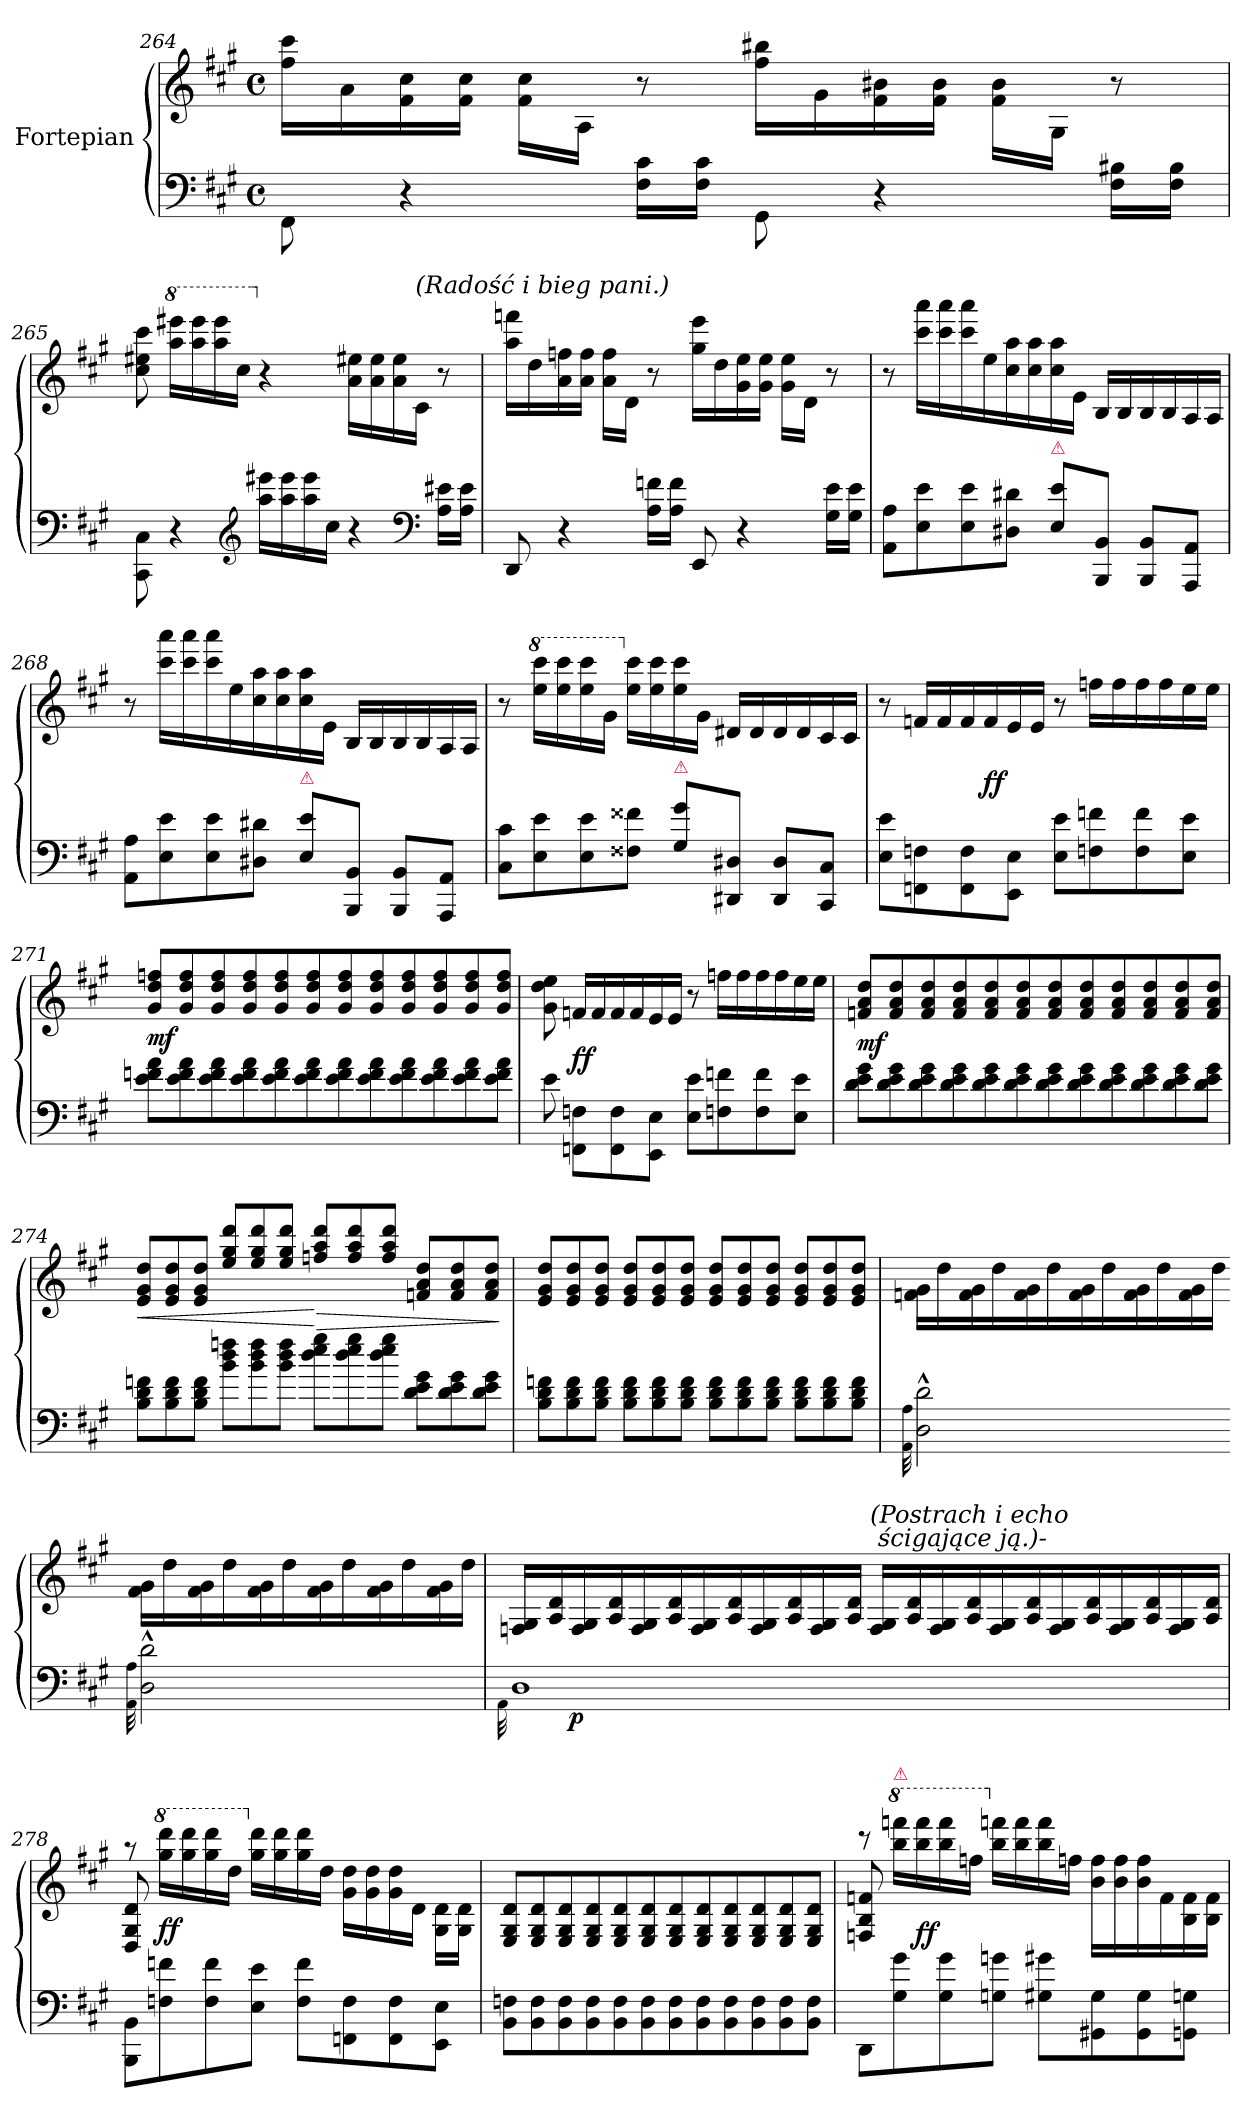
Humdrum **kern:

**kern	**kern	**dynam
*part1	*part1	*part1
*staff2	*staff1	*staff1/2
*I"Fortepian	*	*
*clefF4	*clefG2	*
*k[f#c#g#]	*k[f#c#g#]	*
*M4/4	*M4/4	*
*met(c)	*met(c)	*
=264	=264	=264
8FF#\	16ff#\ 16ccc#\LL	.
.	16a\	.
4r	16f#\ 16cc#\	.
.	16f#\ 16cc#\JJ	.
.	16f#\ 16cc#\LL	.
.	16A\JJ	.
16F#\ 16c#\LL	8r	.
16F#\ 16c#\JJ	.	.
8GG#\	16ff#\ 16bb#X\LL	.
.	16g#\	.
4r	16f#\ 16b#X\	.
.	16f#\ 16b#\JJ	.
.	16f#\ 16b#\LL	.
.	16G#\JJ	.
16F#\ 16B#X\LL	8r	.
16F#\ 16B#\JJ	.	.
=265	=265	=265
8CC#\ 8C#\	8cc#\ 8ee#X\ 8ccc#\	.
*	*8va	*
4r	16aaa\ 16eeee#X\LL	.
.	16aaa\ 16eeee#\	.
.	16aaa\ 16eeee#\	.
.	16ccc#\JJ	.
*clefG2	*	*
*	*X8va	*
16aa\ 16eee#X\LL	4r	.
16aa\ 16eee#\	.	.
16aa\ 16eee#\	.	.
16cc#\JJ	.	.
4r	16a\ 16ee#X\LL	.
.	16a\ 16ee#\	.
.	16a\ 16ee#\	.
!	!LO:TX:a:i:t=(Radość i bieg pani.)	!
.	16c#\JJ	.
*clefF4	*	*
16A\ 16e#X\LL	8r	.
16A\ 16e#\JJ	.	.
=266	=266	=266
8DD/	16aa\ 16fffn\LL	.
.	16dd\	.
4r	16a\ 16ffn\	.
.	16a\ 16ff\JJ	.
.	16a\ 16ff\LL	.
.	16d\JJ	.
16A\ 16fn\LL	8r	.
16A\ 16f\JJ	.	.
8EE/	16gg#\ 16eee\LL	.
.	16dd\	.
4r	16g#\ 16ee\	.
.	16g#\ 16ee\JJ	.
.	16g#\ 16ee\LL	.
.	16d\JJ	.
16G#\ 16e\LL	8r	.
16G#\ 16e\JJ	.	.
=267	=267	=267
8AA\ 8A\L	8r	.
8E\ 8e\	16ccc#\ 16aaa\LL	.
.	16ccc#\ 16aaa\	.
8E\ 8e\	16ccc#\ 16aaa\	.
.	16ee\	.
8D#X\ 8d#X\J	16cc#\ 16aa\	.
.	16cc#\ 16aa\	.
!LO:TX:a:color=crimson:t=⚠	!	!
8E\ 8e\L	16cc#\ 16aa\	.
.	16e\JJ	.
8BBB/ 8BB/J	16B/LL	.
.	16B/	.
8BBB/ 8BB/L	16B/	.
.	16B/	.
8AAA/ 8AA/J	16A/	.
.	16A/JJ	.
=268	=268	=268
8AA\ 8A\L	8r	.
8E\ 8e\	16ccc#\ 16aaa\LL	.
.	16ccc#\ 16aaa\	.
8E\ 8e\	16ccc#\ 16aaa\	.
.	16ee\	.
8D#X\ 8d#X\J	16cc#\ 16aa\	.
.	16cc#\ 16aa\	.
!LO:TX:a:color=crimson:t=⚠	!	!
8E\ 8e\L	16cc#\ 16aa\	.
.	16e\JJ	.
8BBB/ 8BB/J	16B/LL	.
.	16B/	.
8BBB/ 8BB/L	16B/	.
.	16B/	.
8AAA/ 8AA/J	16A/	.
.	16A/JJ	.
=269	=269	=269
8C#\ 8c#\L	8r	.
*	*8va	*
8E\ 8e\	16eee\ 16cccc#\LL	.
.	16eee\ 16cccc#\	.
8E\ 8e\	16eee\ 16cccc#\	.
.	16gg#\JJ	.
*	*X8va	*
8F##X\ 8f##X\J	16ee\ 16ccc#\LL	.
.	16ee\ 16ccc#\	.
!LO:TX:a:color=crimson:t=⚠	!	!
8G#\ 8g#\L	16ee\ 16ccc#\	.
.	16g#\JJ	.
8DD#X/ 8D#X/J	16d#X/LL	.
.	16d#/	.
8DD#/ 8D#/L	16d#/	.
.	16d#/	.
8CC#/ 8C#/J	16c#/	.
.	16c#/JJ	.
=270	=270	=270
8E\ 8e\L	8r	.
8FFn\ 8Fn\	16fn/LL	.
.	16f/	.
8FF\ 8F\	16f/	.
.	16f/	ff
8EE\ 8E\J	16e/	.
.	16e/JJ	.
8E\ 8e\L	8r	.
8Fn\ 8fn\	16ffn\LL	.
.	16ff\	.
8F\ 8f\	16ff\	.
.	16ff\	.
8E\ 8e\J	16ee\	.
.	16ee\JJ	.
=271	=271	=271
*Xtuplet	*Xtuplet	*
12e\ 12fn\ 12a\L	12g#/ 12dd/ 12ffn/L	mf
12e\ 12f\ 12a\	12g#/ 12dd/ 12ff/	.
12e\ 12f\ 12a\	12g#/ 12dd/ 12ff/	.
12e\ 12f\ 12a\	12g#/ 12dd/ 12ff/	.
12e\ 12f\ 12a\	12g#/ 12dd/ 12ff/	.
12e\ 12f\ 12a\	12g#/ 12dd/ 12ff/	.
12e\ 12f\ 12a\	12g#/ 12dd/ 12ff/	.
12e\ 12f\ 12a\	12g#/ 12dd/ 12ff/	.
12e\ 12f\ 12a\	12g#/ 12dd/ 12ff/	.
12e\ 12f\ 12a\	12g#/ 12dd/ 12ff/	.
12e\ 12f\ 12a\	12g#/ 12dd/ 12ff/	.
12e\ 12f\ 12a\J	12g#/ 12dd/ 12ff/J	.
=272	=272	=272
8e\	8g#\ 8dd\ 8ee\	.
8FFn\ 8Fn\L	16fn/LL	ff
.	16f/	.
8FF\ 8F\	16f/	.
.	16f/	.
8EE\ 8E\J	16e/	.
.	16e/JJ	.
8E\ 8e\L	8r	.
8Fn\ 8fn\	16ffn\LL	.
.	16ff\	.
8F\ 8f\	16ff\	.
.	16ff\	.
8E\ 8e\J	16ee\	.
.	16ee\JJ	.
=273	=273	=273
12d\ 12e\ 12g#\L	12fn/ 12a/ 12dd/L	mf
12d\ 12e\ 12g#\	12f/ 12a/ 12dd/	.
12d\ 12e\ 12g#\	12f/ 12a/ 12dd/	.
12d\ 12e\ 12g#\	12f/ 12a/ 12dd/	.
12d\ 12e\ 12g#\	12f/ 12a/ 12dd/	.
12d\ 12e\ 12g#\	12f/ 12a/ 12dd/	.
12d\ 12e\ 12g#\	12f/ 12a/ 12dd/	.
12d\ 12e\ 12g#\	12f/ 12a/ 12dd/	.
12d\ 12e\ 12g#\	12f/ 12a/ 12dd/	.
12d\ 12e\ 12g#\	12f/ 12a/ 12dd/	.
12d\ 12e\ 12g#\	12f/ 12a/ 12dd/	.
12d\ 12e\ 12g#\J	12f/ 12a/ 12dd/J	.
=274	=274	=274
12B\ 12d\ 12fn\L	12e/ 12g#/ 12dd/L	<
12B\ 12d\ 12f\	12e/ 12g#/ 12dd/	.
12B\ 12d\ 12f\J	12e/ 12g#/ 12dd/J	.
12b\ 12dd\ 12ffn\L	12ee/ 12gg#/ 12ddd/L	.
12b\ 12dd\ 12ff\	12ee/ 12gg#/ 12ddd/	.
12b\ 12dd\ 12ff\J	12ee/ 12gg#/ 12ddd/J	.
12dd\ 12ee\ 12gg#\L	12ffn/ 12aa/ 12ddd/L	[ >
12dd\ 12ee\ 12gg#\	12ff/ 12aa/ 12ddd/	.
12dd\ 12ee\ 12gg#\J	12ff/ 12aa/ 12ddd/J	.
12d\ 12e\ 12g#\L	12fn/ 12a/ 12dd/L	.
12d\ 12e\ 12g#\	12f/ 12a/ 12dd/	.
12d\ 12e\ 12g#\J	12f/ 12a/ 12dd/J	.
.	.	]
=275	=275	=275
12B\ 12d\ 12fn\L	12e/ 12g#/ 12dd/L	.
12B\ 12d\ 12f\	12e/ 12g#/ 12dd/	.
12B\ 12d\ 12f\J	12e/ 12g#/ 12dd/J	.
12B\ 12d\ 12f\L	12e/ 12g#/ 12dd/L	.
12B\ 12d\ 12f\	12e/ 12g#/ 12dd/	.
12B\ 12d\ 12f\J	12e/ 12g#/ 12dd/J	.
12B\ 12d\ 12f\L	12e/ 12g#/ 12dd/L	.
12B\ 12d\ 12f\	12e/ 12g#/ 12dd/	.
12B\ 12d\ 12f\J	12e/ 12g#/ 12dd/J	.
12B\ 12d\ 12f\L	12e/ 12g#/ 12dd/L	.
12B\ 12d\ 12f\	12e/ 12g#/ 12dd/	.
12B\ 12d\ 12f\J	12e/ 12g#/ 12dd/J	.
=276	=276	=276
32qqAA\ 32qqA\	.	.
2D^^\ 2d^^\	24fn\ 24g#\LL	.
.	24dd\	.
.	24f\ 24g#\	.
.	24dd\	.
.	24f\ 24g#\	.
.	24dd\	.
.	24f\ 24g#\	.
.	24dd\	.
.	24f\ 24g#\	.
.	24dd\	.
.	24f\ 24g#\	.
.	24dd\JJ	.
=-	=-	=-
32qqAA\ 32qqA\	.	.
2D^^\ 2d^^\	24f\ 24g#\LL	.
.	24dd\	.
.	24f\ 24g#\	.
.	24dd\	.
.	24f\ 24g#\	.
.	24dd\	.
.	24f\ 24g#\	.
.	24dd\	.
.	24f\ 24g#\	.
.	24dd\	.
.	24f\ 24g#\	.
.	24dd\JJ	.
=277	=277	=277
32qqAA\	.	.
*^	*	*
1D	12ryy	24Fn/ 24G#/LL	.
.	.	24A/ 24d/	.
!	!	!	!LO:DY:b=2
.	3%2ryy	24F/ 24G#/	p
.	.	24A/ 24d/	.
.	.	24F/ 24G#/	.
.	.	24A/ 24d/	.
.	.	24F/ 24G#/	.
.	.	24A/ 24d/	.
.	.	24F/ 24G#/	.
.	.	24A/ 24d/	.
.	.	24F/ 24G#/	.
.	.	24A/ 24d/JJ	.
!	!	!LO:TX:a:i:t=(Postrach i echo\n ścigające ją.)-	!
.	.	24F/ 24G#/LL	.
.	.	24A/ 24d/	.
.	.	24F/ 24G#/	.
.	.	24A/ 24d/	.
.	.	24F/ 24G#/	.
.	.	24A/ 24d/	.
.	6.ryy	24F/ 24G#/	.
.	.	24A/ 24d/	.
.	.	24F/ 24G#/	.
.	.	24A/ 24d/	.
.	.	24F/ 24G#/	.
.	.	24A/ 24d/JJ	.
*v	*v	*	*
=278	=278	=278
*	*^	*
8BBB\ 8BB\L	8r	8D/ 8G#/ 8d/	.
*	*8va	*	*
8Fn\ 8fn\	16ggg#\ 16dddd\LL	8ryy	ff
.	16ggg#\ 16dddd\	.	.
8F\ 8f\	16ggg#\ 16dddd\	2.ryy	.
.	16ddd\JJ	.	.
*	*X8va	*	*
8E\ 8e\J	16gg#\ 16ddd\LL	.	.
.	16gg#\ 16ddd\	.	.
8F\ 8f\L	16gg#\ 16ddd\	.	.
.	16dd\JJ	.	.
8FFn\ 8F\	16g#\ 16dd\LL	.	.
.	16g#\ 16dd\	.	.
8FF\ 8F\	16g#\ 16dd\	.	.
.	16d\JJ	.	.
8EE\ 8E\J	16G#\ 16d\LL	.	.
.	16G#\ 16d\JJ	.	.
*	*v	*v	*
=279	=279	=279
12BB\ 12Fn\L	12E/ 12G#/ 12d/L	.
12BB\ 12F\	12E/ 12G#/ 12d/	.
12BB\ 12F\	12E/ 12G#/ 12d/	.
12BB\ 12F\	12E/ 12G#/ 12d/	.
12BB\ 12F\	12E/ 12G#/ 12d/	.
12BB\ 12F\	12E/ 12G#/ 12d/	.
12BB\ 12F\	12E/ 12G#/ 12d/	.
12BB\ 12F\	12E/ 12G#/ 12d/	.
12BB\ 12F\	12E/ 12G#/ 12d/	.
12BB\ 12F\	12E/ 12G#/ 12d/	.
12BB\ 12F\	12E/ 12G#/ 12d/	.
12BB\ 12F\J	12E/ 12G#/ 12d/J	.
=280	=280	=280
*	*^	*
8DD\L	8r	8Fn/ 8B/ 8fn/	.
*	*8va	*	*
!	!LO:TX:a:color=crimson:t=⚠	!	!
8G#\ 8g#\	16bbb\ 16ffffn\LL	8ryy	.
.	16bbb\ 16ffff\	.	ff
8G#\ 8g#\	16bbb\ 16ffff\	4ryy	.
.	16fffn\JJ	.	.
*	*X8va	*	*
8Gn\ 8gn\J	16bb\ 16fffn\LL	.	.
.	16bb\ 16fff\	.	.
8G#X\ 8g#X\L	16bb\ 16fff\	2ryy	.
.	16ffn\JJ	.	.
8GG#X\ 8G#\	16b\ 16ff\LL	.	.
.	16b\ 16ff\	.	.
8GG#\ 8G#\	16b\ 16ff\	.	.
.	16f\	.	.
8GGn\ 8Gn\J	16B\ 16f\	.	.
.	16B\ 16f\JJ	.	.
*	*v	*v	*
=	=	=
*-	*-	*-
